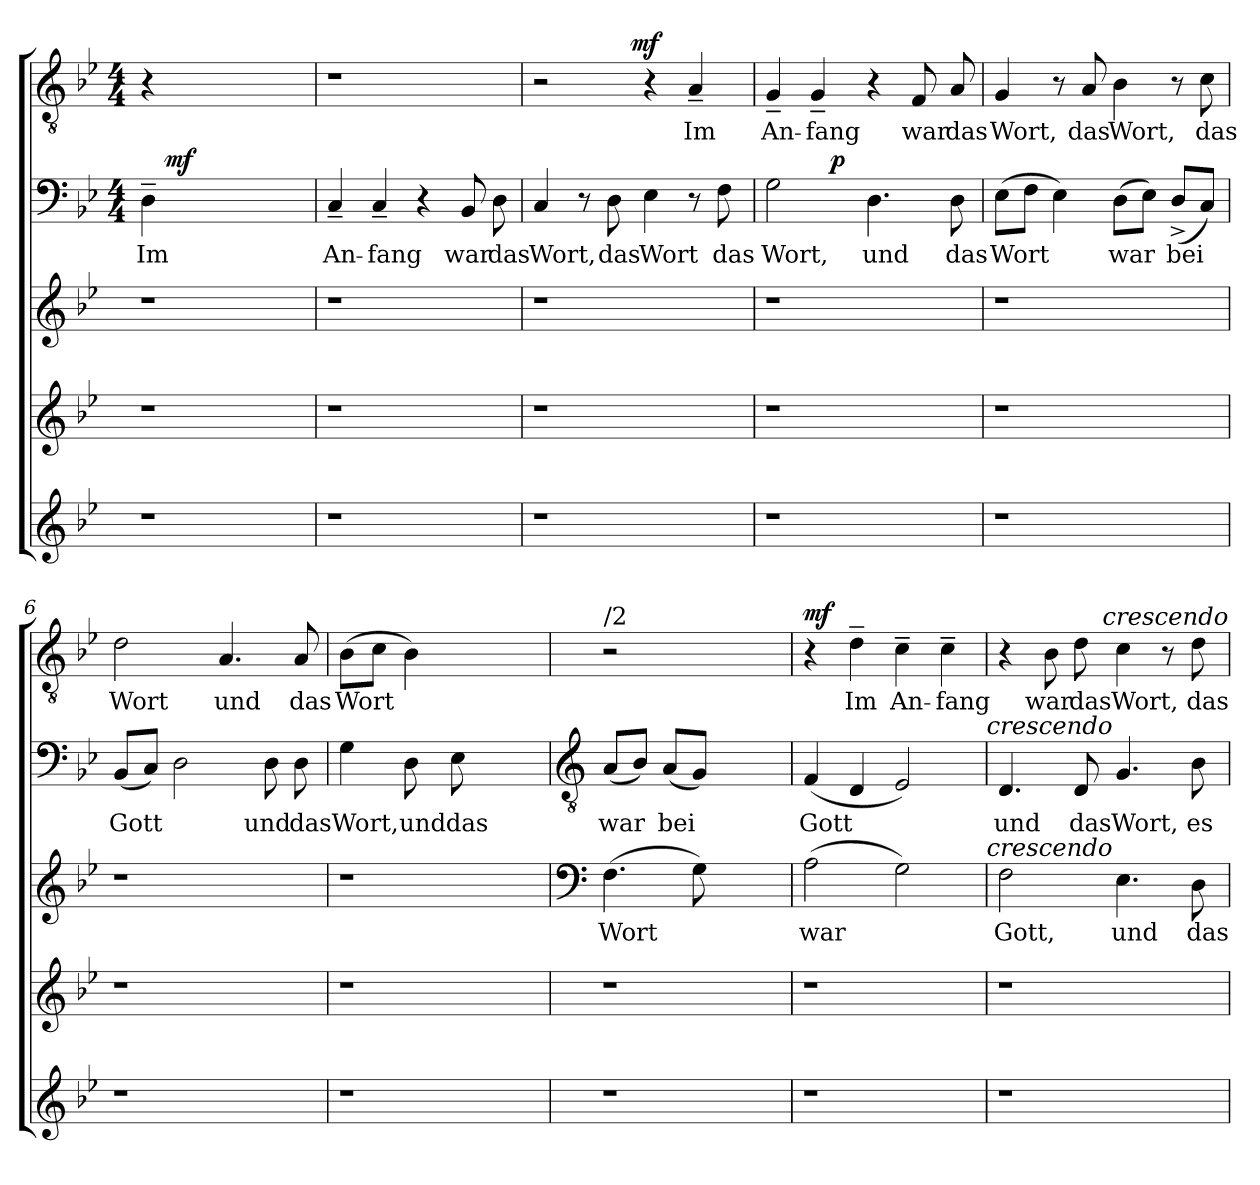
**kern	**kern	**kern	**text	**kern	**text	**dynam	**kern	**text	**dynam
*part5	*part4	*part3	*part3	*part2	*part2	*part2	*part1	*part1	*part1
*staff5	*staff4	*staff3	*staff3	*staff2	*staff2	*staff2	*staff1	*staff1	*staff1
*clefG2	*clefG2	*clefG2	*	*clefF4	*	*	*clefGv2	*	*
*k[b-e-]	*k[b-e-]	*k[b-e-]	*	*k[b-e-]	*	*	*k[b-e-]	*	*
*B-:	*B-:	*B-:	*	*B-:	*	*	*B-:	*	*
*	*	*	*	*M4/4	*	*	*M4/4	*	*
=1	=1	=1	=1	=1	=1	=1	=1	=1	=1
!	!	!	!	!	!	!	!LO:TX:a:B:t=Langsam, Viertel	!	!
!	!	!	!	!	!LO:LY:b	!	!	!	!
*	*	*	*	*^	*	*	*^	*	*
1r	1r	1r	.	4D~>\	16ryy	Im	.	4r	32ryy	.	.
*	*	*	*	*	*	*	*	*MM80	*	*	*
.	.	.	.	.	.	.	.	.	2ryy	.	.
!	!	!	!	!	!	!	!LO:DY:b	!	!	!	!
.	.	.	.	.	2...ryy	.	mf	.	.	.	.
.	.	.	.	2.ryy	.	.	.	2.ryy	.	.	.
.	.	.	.	.	.	.	.	.	4...ryy	.	.
=2	=2	=2	=2	=2	=2	=2	=2	=2	=2	=2	=2
!	!	!	!	!	!	!LO:LY:b	!	!	!	!	!
*	*	*	*	*v	*v	*	*	*	*	*	*
*	*	*	*	*	*	*	*v	*v	*	*
1r	1r	1r	.	4C~</	An-	.	1r	.	.
!	!	!	!	!	!LO:LY:b	!	!	!	!
.	.	.	.	4C~</	-fang	.	.	.	.
.	.	.	.	4r	.	.	.	.	.
!	!	!	!	!	!LO:LY:b	!	!	!	!
.	.	.	.	8BB-/	war	.	.	.	.
!	!	!	!	!	!LO:LY:b	!	!	!	!
.	.	.	.	8D\	das	.	.	.	.
=3	=3	=3	=3	=3	=3	=3	=3	=3	=3
!	!	!	!	!	!LO:LY:b	!	!	!	!
*	*	*	*	*	*	*	*^	*	*
1r	1r	1r	.	4C/	Wort,	.	2r	4...ryy	.	.
.	.	.	.	8r	.	.	.	.	.	.
!	!	!	!	!	!LO:LY:b	!	!	!	!	!
.	.	.	.	8D\	das	.	.	.	.	.
!	!	!	!	!	!	!	!	!	!	!LO:DY:b
.	.	.	.	.	.	.	.	2ryy	.	mf
!	!	!	!	!	!LO:LY:b	!	!	!	!	!
.	.	.	.	4E-\	Wort	.	4r	.	.	.
!	!	!	!	!	!	!	!	!	!LO:LY:b	!
.	.	.	.	8r	.	.	4A~</	.	Im	.
!	!	!	!	!	!LO:LY:b	!	!	!	!	!
.	.	.	.	8F\	das	.	.	.	.	.
.	.	.	.	.	.	.	.	32ryy	.	.
=4	=4	=4	=4	=4	=4	=4	=4	=4	=4	=4
!	!	!	!	!	!LO:LY:b	!	!	!	!LO:LY:b	!
*	*	*	*	*^	*	*	*v	*v	*	*
1r	1r	1r	.	2G\	4ryy	Wort,	.	4G~</	An-	.
!	!	!	!	!	!	!	!	!	!LO:LY:b	!
.	.	.	.	.	16ryy	.	.	4G~</	-fang	.
!	!	!	!	!	!	!	!LO:DY:b	!	!	!
.	.	.	.	.	2ryy	.	p	.	.	.
!	!	!	!	!	!	!LO:LY:b	!	!	!	!
.	.	.	.	4.D\	.	und	.	4r	.	.
!	!	!	!	!	!	!	!	!	!LO:LY:b	!
.	.	.	.	.	.	.	.	8F/	war	.
.	.	.	.	.	8.ryy	.	.	.	.	.
!	!	!	!	!	!	!LO:LY:b	!	!	!LO:LY:b	!
.	.	.	.	8D\	.	das	.	8A/	das	.
=5	=5	=5	=5	=5	=5	=5	=5	=5	=5	=5
!	!	!	!	!	!	!LO:LY:b	!	!	!LO:LY:b	!
*	*	*	*	*v	*v	*	*	*	*	*
1r	1r	1r	.	(>8E-\L	Wort	.	4G/	Wort,	.
.	.	.	.	8F\J	.	.	.	.	.
.	.	.	.	4E-\)	.	.	8r	.	.
!	!	!	!	!	!	!	!	!LO:LY:b	!
.	.	.	.	.	.	.	8A/	das	.
!	!	!	!	!	!LO:LY:b	!	!	!LO:LY:b	!
.	.	.	.	(>8D\L	war	.	4B-\	Wort,	.
.	.	.	.	8E-\J)	.	.	.	.	.
!	!	!	!	!	!LO:LY:b	!	!	!	!
.	.	.	.	(<8D^</L	bei	.	8r	.	.
!	!	!	!	!	!	!	!	!LO:LY:b	!
.	.	.	.	8C/J)	.	.	8c\	das	.
=6	=6	=6	=6	=6	=6	=6	=6	=6	=6
!	!	!	!	!	!LO:LY:b	!	!	!LO:LY:b	!
1r	1r	1r	.	(<8BB-/L	Gott	.	2d\	Wort	.
.	.	.	.	8C/J)	.	.	.	.	.
.	.	.	.	2D\	.	.	.	.	.
!	!	!	!	!	!	!	!	!LO:LY:b	!
.	.	.	.	.	.	.	4.A/	und	.
!	!	!	!	!	!LO:LY:b	!	!	!	!
.	.	.	.	8D\	und	.	.	.	.
!	!	!	!	!	!LO:LY:b	!	!	!LO:LY:b	!
.	.	.	.	8D\	das	.	8A/	das	.
=7	=7	=7	=7	=7	=7	=7	=7	=7	=7
!	!	!	!	!	!LO:LY:b	!	!	!LO:LY:b	!
1r	1r	1r	.	4G\	Wort,	.	(>8B-\L	Wort	.
.	.	.	.	.	.	.	8c\J	.	.
!	!	!	!	!	!LO:LY:b	!	!	!	!
.	.	.	.	8D\	und	.	4B-\)	.	.
!	!	!	!	!	!LO:LY:b	!	!	!	!
.	.	.	.	8E-\	das	.	.	.	.
.	.	.	.	2ryy	.	.	2ryy	.	.
!!LO:LB:g=z
=8	=8	=8	=8	=8	=8	=8	=8	=8	=8
*	*	*clefF4	*	*clefGv2	*	*	*	*	*
!	!	!	!	!	!	!	!LO:TX:a:t=/2	!	!
!	!	!	!LO:LY:b	!	!LO:LY:b	!	!	!	!
1r	1r	(>4.F\	Wort	(<8A/L	war	.	2r	.	.
.	.	.	.	8B-/J)	.	.	.	.	.
!	!	!	!	!	!LO:LY:b	!	!	!	!
.	.	.	.	(<8A/L	bei	.	.	.	.
.	.	8G\)	.	8G/J)	.	.	.	.	.
.	.	2ryy	.	2ryy	.	.	2ryy	.	.
=9	=9	=9	=9	=9	=9	=9	=9	=9	=9
!	!	!	!LO:LY:b	!	!LO:LY:b	!	!	!	!LO:DY:b
1r	1r	(>2A\	war	(<4F/	Gott	.	4r	.	mf
!	!	!	!	!	!	!	!	!LO:LY:b	!
.	.	.	.	4D/	.	.	4d~>\	Im	.
!	!	!	!	!	!	!	!	!LO:LY:b	!
.	.	2G\)	.	2E-/)	.	.	4c~>\	An-	.
!	!	!	!	!	!	!	!	!LO:LY:b	!
.	.	.	.	.	.	.	4c~>\	-fang	.
!	!	!	!	!LO:TX:a:i:t=crescendo	!	!	!	!	!
!	!	!LO:TX:a:i:t=crescendo	!	!	!	!	!	!	!
=10	=10	=10	=10	=10	=10	=10	=10	=10	=10
!	!	!	!LO:LY:b	!	!LO:LY:b	!	!	!	!
*	*	*	*	*	*	*	*^	*	*
1r	1r	2F\	Gott,	4.D/	und	.	4r	4...ryy	.	.
!	!	!	!	!	!	!	!	!	!LO:LY:b	!
.	.	.	.	.	.	.	8B-\	.	war	.
!	!	!	!	!	!LO:LY:b	!	!	!	!LO:LY:b	!
.	.	.	.	8D/	das	.	8d\	.	das	.
!	!	!	!	!	!	!	!	!LO:TX:a:i:t=crescendo	!	!
.	.	.	.	.	.	.	.	2ryy	.	.
!	!	!	!LO:LY:b	!	!LO:LY:b	!	!	!	!LO:LY:b	!
.	.	4.E-\	und	4.G/	Wort,	.	4c\	.	Wort,	.
.	.	.	.	.	.	.	8r	.	.	.
!	!	!	!LO:LY:b	!	!LO:LY:b	!	!	!	!LO:LY:b	!
.	.	8D\	das	8B-\	es	.	8d\	.	das	.
.	.	.	.	.	.	.	.	32ryy	.	.
*	*	*	*	*	*	*	*v	*v	*	*
=	=	=	=	=	=	=	=	=	=
*-	*-	*-	*-	*-	*-	*-	*-	*-	*-
